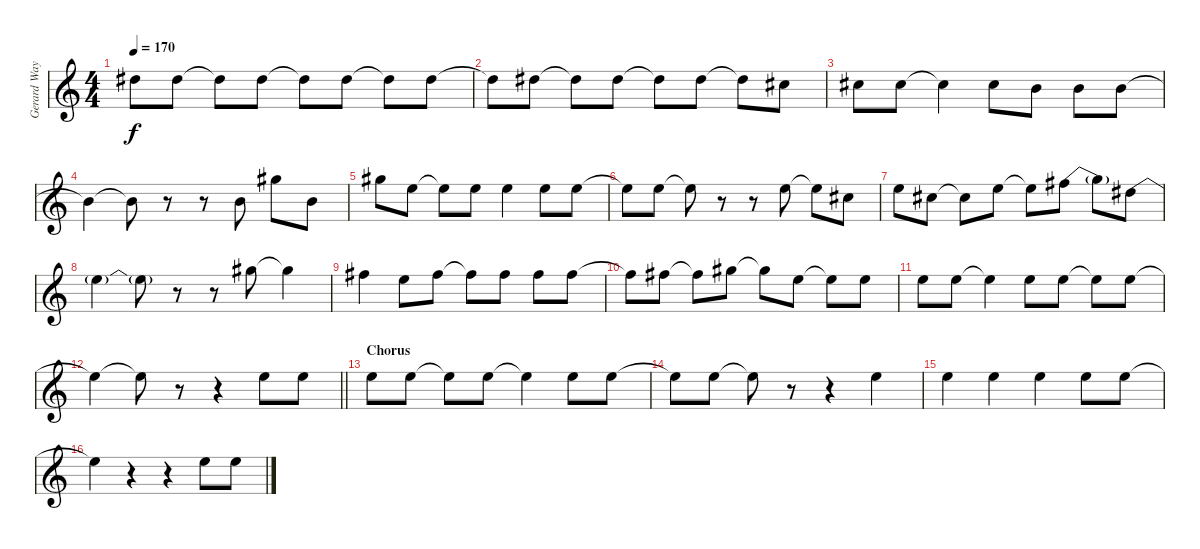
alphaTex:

\track ("Gerard Way - Vocals" "Gerard Way") {instrument distortionguitar}
\staff {score}
\tuning (E4 B3 G3 D3 A2 E2) {hide}
\ts (4 4)
\tempo 170
\clef g2
\ks c
4.2.8{dy f} 4.2.8 4.2{t}.8 4.2.8 4.2{t}.8 4.2.8 4.2{t}.8 4.2.8 |
4.2{t}.8 4.2.8 4.2{t}.8 4.2.8 4.2{t}.8 4.2.8 4.2{t}.8 2.2.8 |
2.2.8 2.2.8 2.2{t}.4 2.2.8 0.2.8 0.2.8 0.2.8 |
0.2{t}.4 0.2{t}.8 r.8 r.8 0.2.8 9.2.8 0.2.8 |
9.2.8 5.2.8 5.2{t}.8 5.2.8 5.2.4 5.2.8 5.2.8 |
5.2{t}.8 5.2.8 5.2{t}.8 r.8 r.8 5.2.8 5.2{t}.8 2.2.8 |
5.2.8 2.2.8 2.2{t}.8 5.2.8 5.2{t}.8 7.2{be (bend 0 0 60 2)}.8 7.2{t}.8 4.2{be (bend 0 0 60 2)}.8 |
4.2{t}.4 4.2{t}.8 r.8 r.8 9.2.8 9.2{t}.4 |
7.2.4 5.2.8 7.2.8 7.2{t}.8 7.2.8 7.2.8 7.2.8 |
7.2{t}.8 7.2.8 7.2{t}.8 9.2.8 9.2{t}.8 5.2.8 5.2{t}.8 5.2.8 |
5.2.8 5.2.8 5.2{t}.4 5.2.8 5.2.8 5.2{t}.8 5.2.8 |
\barLineRight lightlight
5.2{t}.4 5.2{t}.8 r.8 r.4 5.2.8 5.2.8 |
\section ("" "Chorus")
5.2.8 5.2.8 5.2{t}.8 5.2.8 5.2{t}.4 5.2.8 5.2.8 |
5.2{t}.8 5.2.8 5.2{t}.8 r.8 r.4 5.2.4 |
5.2.4 5.2.4 5.2.4 5.2.8 5.2.8 |
5.2{t}.4 r.4 r.4 5.2.8 5.2.8
